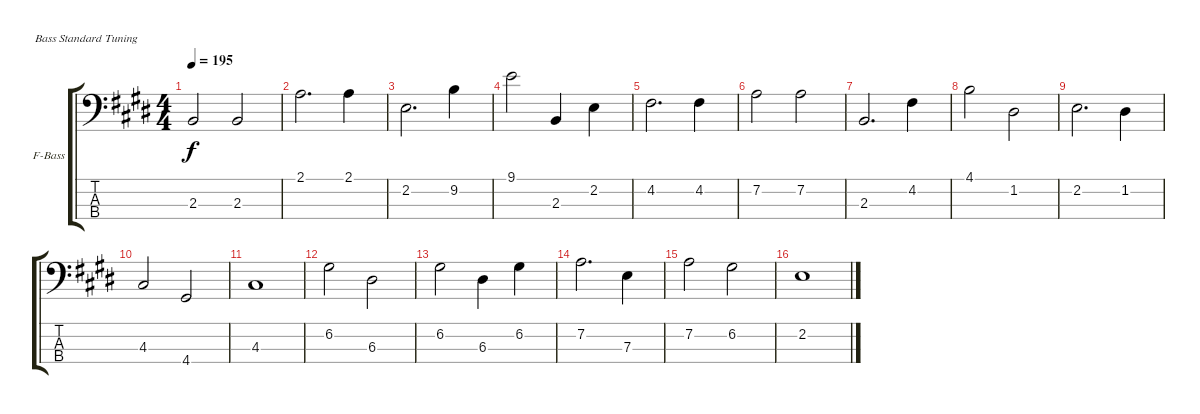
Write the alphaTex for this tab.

\defaultSystemsLayout 4
\bracketExtendMode groupsimilarinstruments
\firstSystemTrackNameOrientation horizontal
\otherSystemsTrackNameOrientation horizontal
\track ("Fretless Bass" "F-Bass") {instrument fretlessbass}
\staff {score tabs}
\tuning (G2 D2 A1 E1)
\ts (4 4)
\tempo 195
\clef f4
\scale
0.333333
\ks e
2.3.2{dy f} 2.3.2 |
\scale
0.333333 2.1.2{d} 2.1.4 |
\scale
0.333333 2.2.2{d} 9.2.4 |
\scale
0.333333 9.1.2 2.3.4 2.2.4 |
\scale
0.333333 4.2.2{d} 4.2.4 |
\scale
0.333333 7.2.2 7.2.2 |
\scale
0.333333 2.3.2{d} 4.2.4 |
\scale
0.333333 4.1.2 1.2.2 |
\scale
0.333333 2.2.2{d} 1.2.4 |
\scale
0.333333 4.3.2 4.4.2 |
\scale
0.333333 4.3.1 |
\scale
0.333333 6.2.2 6.3.2 |
\scale
0.333333 6.2.2 6.3.4 6.2.4 |
\scale
0.333333 7.2.2{d} 7.3.4 |
\scale
0.333333 7.2.2 6.2.2 |
\scale
0.333333 2.2.1
